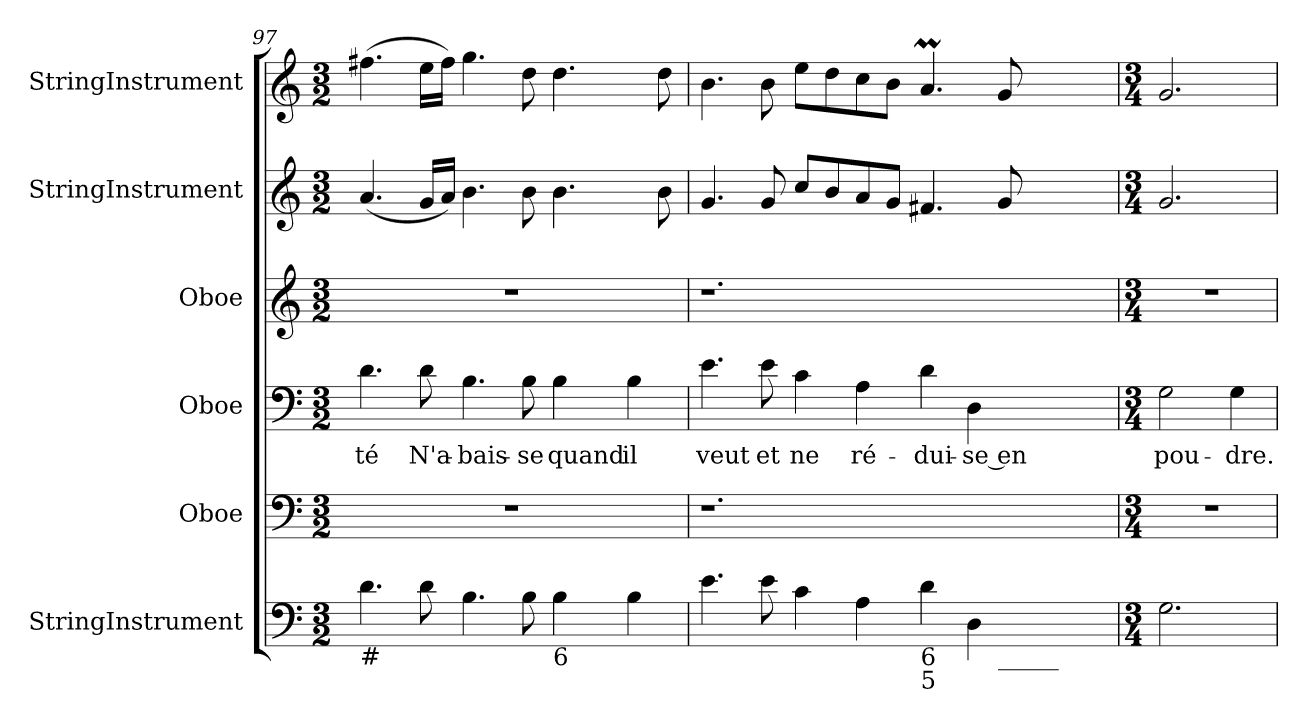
**kern	**kern	**kern	**text	**kern	**kern	**kern
*part6	*part5	*part4	*part4	*part3	*part2	*part1
*staff6	*staff5	*staff4	*staff4	*staff3	*staff2	*staff1
*I"StringInstrument	*I"Oboe	*I"Oboe	*	*I"Oboe	*I"StringInstrument	*I"StringInstrument
*I'Str	*I'Ob	*I'Ob	*	*I'Ob	*I'Str	*I'Str
*clefF4	*clefF4	*clefF4	*	*clefG2	*clefG2	*clefG2
*k[]	*k[]	*k[]	*	*k[]	*k[]	*k[]
*C:	*C:	*C:	*	*C:	*C:	*C:
*M3/2	*M3/2	*M3/2	*	*M3/2	*M3/2	*M3/2
=97	=97	=97	=97	=97	=97	=97
!LO:TX:b:t=#	!	!	!	!	!	!
4.d\	1.r	4.d\	-té	1.r	(<4.a/	(>4.ff#X\
8d\	.	8d\	N'a-	.	16g/LL	16ee\LL
.	.	.	.	.	16a/JJ)	16ff#\JJ)
4.B\	.	4.B\	-bais-	.	4.b\	4.gg\
8B\	.	8B\	-se	.	8b\	8dd\
!LO:TX:b:t=6	!	!	!	!	!	!
4B\	.	4B\	quand	.	4.b\	4.dd\
4B\	.	4B\	il	.	.	.
.	.	.	.	.	8b\	8dd\
!!LO:LB:g=z
=98	=98	=98	=98	=98	=98	=98
*^	*	*	*	*	*	*
4.e\	1ryy	1.r	4.e\	veut	1.r	4.g/	4.b\
8e\	.	.	8e\	et	.	8g/	8b\
4c\	.	.	4c\	ne	.	8cc/L	8ee\L
.	.	.	.	.	.	8b/	8dd\
4A\	.	.	4A\	ré-	.	8a/	8cc\
.	.	.	.	.	.	8g/J	8b\J
!LO:TX:b:t=6\n5	!	!	!	!	!	!	!
4d\	4.ryy	.	4d\	-dui-	.	4.f#X/	4.aM/
4D\	.	.	4D\	-se en	.	.	.
!	!LO:TX:b:t=_____	!	!	!	!	!	!
.	2ryy	.	.	.	.	8g/	8g/
2ryy	.	2ryy	2ryy	.	2ryy	2ryy	2ryy
.	8ryy	.	.	.	.	.	.
!	!LO:TX:b:t=#	!	!	!	!	!	!
*v	*v	*	*	*	*	*	*
=99	=99	=99	=99	=99	=99	=99
*M3/4	*M3/4	*M3/4	*	*M3/4	*M3/4	*M3/4
2.G\	2.r	2G\	pou-	2.r	2.g/	2.g/
.	.	4G\	-dre.	.	.	.
=	=	=	=	=	=	=
*-	*-	*-	*-	*-	*-	*-
